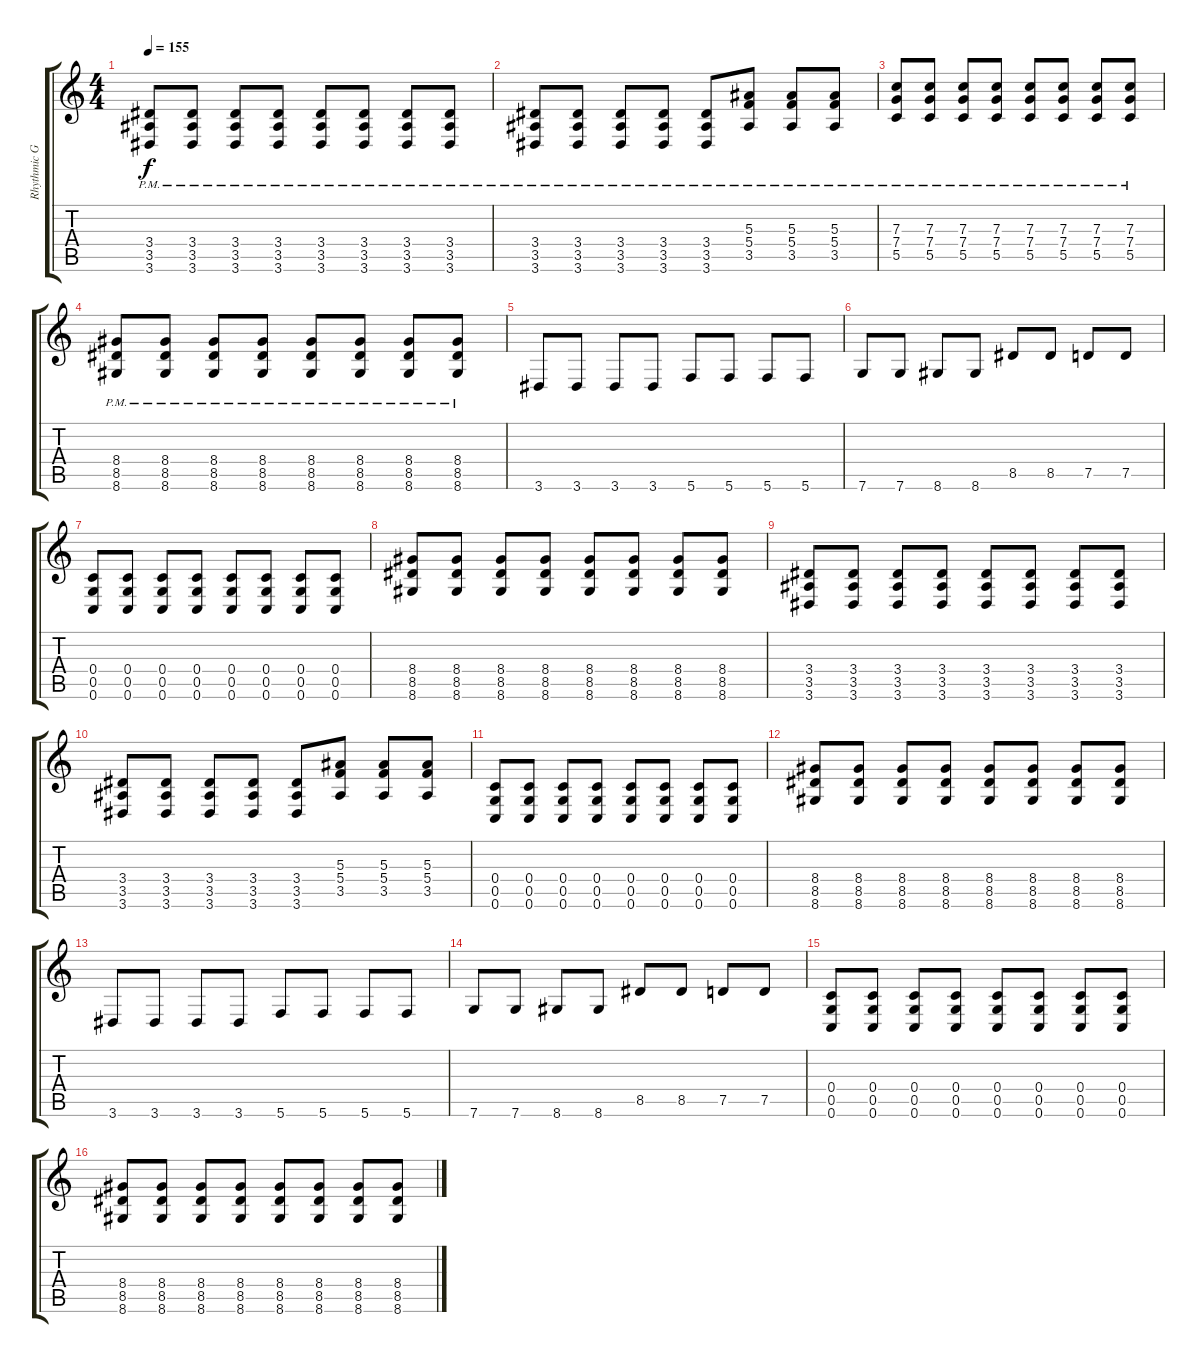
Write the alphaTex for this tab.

\track ("Rhythmic Guitar (Drop C)" "Rhythmic G") {instrument distortionguitar}
\staff {score tabs}
\tuning (D4 A3 F3 C3 G2 C2) {hide}
\ts (4 4)
\tempo 155
\clef g2
\ks c
(3.4{pm} 3.5{pm} 3.6{pm}).8{dy f} (3.4{pm} 3.5{pm} 3.6{pm}).8 (3.4{pm} 3.5{pm} 3.6{pm}).8 (3.4{pm} 3.5{pm} 3.6{pm}).8 (3.4{pm} 3.5{pm} 3.6{pm}).8 (3.4{pm} 3.5{pm} 3.6{pm}).8 (3.4{pm} 3.5{pm} 3.6{pm}).8 (3.4{pm} 3.5{pm} 3.6{pm}).8 |
(3.4{pm} 3.5{pm} 3.6{pm}).8 (3.4{pm} 3.5{pm} 3.6{pm}).8 (3.4{pm} 3.5{pm} 3.6{pm}).8 (3.4{pm} 3.5{pm} 3.6{pm}).8 (3.4{pm} 3.5{pm} 3.6{pm}).8 (5.3{pm} 5.4{pm} 3.5{pm}).8 (5.3{pm} 5.4{pm} 3.5{pm}).8 (5.3{pm} 5.4{pm} 3.5{pm}).8 |
(7.3{pm} 7.4{pm} 5.5{pm}).8 (7.3{pm} 7.4{pm} 5.5{pm}).8 (7.3{pm} 7.4{pm} 5.5{pm}).8 (7.3{pm} 7.4{pm} 5.5{pm}).8 (7.3{pm} 7.4{pm} 5.5{pm}).8 (7.3{pm} 7.4{pm} 5.5{pm}).8 (7.3{pm} 7.4{pm} 5.5{pm}).8 (7.3{pm} 7.4{pm} 5.5{pm}).8 |
(8.4{pm} 8.5{pm} 8.6{pm}).8 (8.4{pm} 8.5{pm} 8.6{pm}).8 (8.4{pm} 8.5{pm} 8.6{pm}).8 (8.4{pm} 8.5{pm} 8.6{pm}).8 (8.4{pm} 8.5{pm} 8.6{pm}).8 (8.4{pm} 8.5{pm} 8.6{pm}).8 (8.4{pm} 8.5{pm} 8.6{pm}).8 (8.4{pm} 8.5{pm} 8.6{pm}).8 |
3.6.8 3.6.8 3.6.8 3.6.8 5.6.8 5.6.8 5.6.8 5.6.8 |
7.6.8 7.6.8 8.6.8 8.6.8 8.5.8 8.5.8 7.5.8 7.5.8 |
(0.4 0.5 0.6).8 (0.4 0.5 0.6).8 (0.4 0.5 0.6).8 (0.4 0.5 0.6).8 (0.4 0.5 0.6).8 (0.4 0.5 0.6).8 (0.4 0.5 0.6).8 (0.4 0.5 0.6).8 |
(8.4 8.5 8.6).8 (8.4 8.5 8.6).8 (8.4 8.5 8.6).8 (8.4 8.5 8.6).8 (8.4 8.5 8.6).8 (8.4 8.5 8.6).8 (8.4 8.5 8.6).8 (8.4 8.5 8.6).8 |
(3.4 3.5 3.6).8 (3.4 3.5 3.6).8 (3.4 3.5 3.6).8 (3.4 3.5 3.6).8 (3.4 3.5 3.6).8 (3.4 3.5 3.6).8 (3.4 3.5 3.6).8 (3.4 3.5 3.6).8 |
(3.4 3.5 3.6).8 (3.4 3.5 3.6).8 (3.4 3.5 3.6).8 (3.4 3.5 3.6).8 (3.4 3.5 3.6).8 (5.3 5.4 3.5).8 (5.3 5.4 3.5).8 (5.3 5.4 3.5).8 |
(0.4 0.5 0.6).8 (0.4 0.5 0.6).8 (0.4 0.5 0.6).8 (0.4 0.5 0.6).8 (0.4 0.5 0.6).8 (0.4 0.5 0.6).8 (0.4 0.5 0.6).8 (0.4 0.5 0.6).8 |
(8.4 8.5 8.6).8 (8.4 8.5 8.6).8 (8.4 8.5 8.6).8 (8.4 8.5 8.6).8 (8.4 8.5 8.6).8 (8.4 8.5 8.6).8 (8.4 8.5 8.6).8 (8.4 8.5 8.6).8 |
3.6.8 3.6.8 3.6.8 3.6.8 5.6.8 5.6.8 5.6.8 5.6.8 |
7.6.8 7.6.8 8.6.8 8.6.8 8.5.8 8.5.8 7.5.8 7.5.8 |
(0.4 0.5 0.6).8 (0.4 0.5 0.6).8 (0.4 0.5 0.6).8 (0.4 0.5 0.6).8 (0.4 0.5 0.6).8 (0.4 0.5 0.6).8 (0.4 0.5 0.6).8 (0.4 0.5 0.6).8 |
(8.4 8.5 8.6).8 (8.4 8.5 8.6).8 (8.4 8.5 8.6).8 (8.4 8.5 8.6).8 (8.4 8.5 8.6).8 (8.4 8.5 8.6).8 (8.4 8.5 8.6).8 (8.4 8.5 8.6).8
